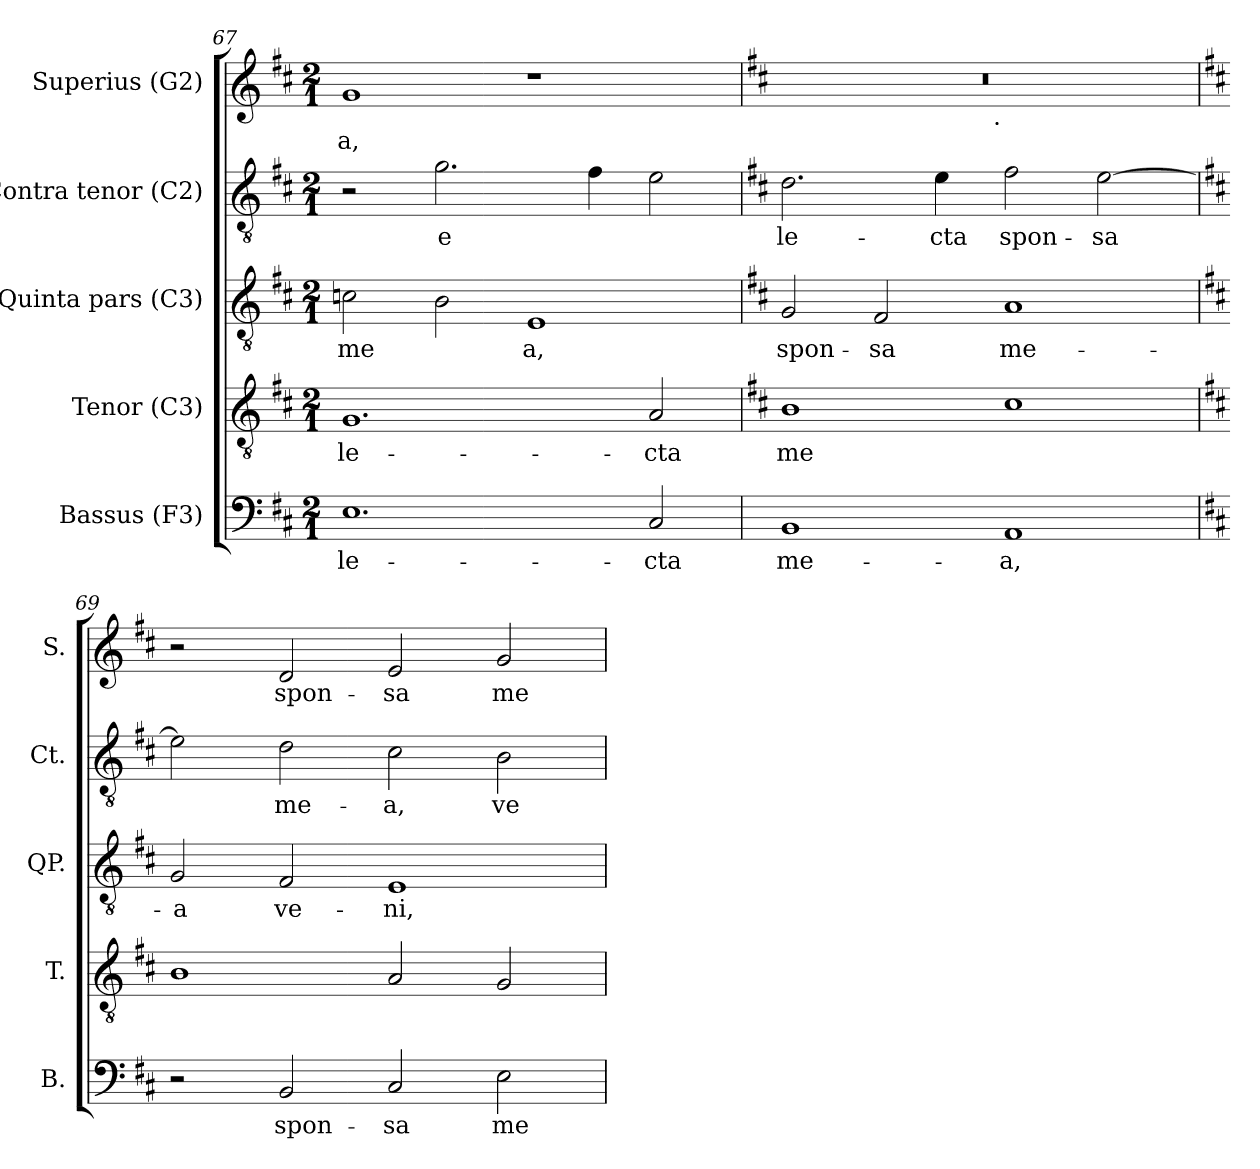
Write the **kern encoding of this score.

**kern	**text	**kern	**text	**kern	**text	**kern	**text	**kern	**text
*part5	*part5	*part4	*part4	*part3	*part3	*part2	*part2	*part1	*part1
*staff5	*staff5	*staff4	*staff4	*staff3	*staff3	*staff2	*staff2	*staff1	*staff1
*I"Bassus (F3)	*	*I"Tenor (C3)	*	*I"Quinta pars (C3)	*	*I"Contra tenor (C2)	*	*I"Superius (G2)	*
*I'B.	*	*I'T.	*	*I'QP.	*	*I'Ct.	*	*I'S.	*
*clefF4	*	*clefGv2	*	*clefGv2	*	*clefGv2	*	*clefG2	*
*k[f#c#]	*	*k[f#c#]	*	*k[f#c#]	*	*k[f#c#]	*	*k[f#c#]	*
*D:	*	*D:	*	*D:	*	*D:	*	*D:	*
*M2/1	*	*M2/1	*	*M2/1	*	*M2/1	*	*M2/1	*
=67	=67	=67	=67	=67	=67	=67	=67	=67	=67
!	!LO:LY:b:rj	!	!LO:LY:b	!	!LO:LY:b	!	!	!	!LO:LY:b:cj
1.E	-le-	1.G	-le-	2c\	me-	2r	.	1g	-a,
!	!	!	!	!	!LO:LY:b	!	!LO:LY:b:cj	!	!
.	.	.	.	2B\	--	2.g\	e-	.	.
!	!	!	!	!	!LO:LY:b	!	!	!	!
.	.	.	.	1E	-a,	.	.	1r	.
!	!	!	!	!	!	!	!LO:LY:b:cj	!	!
.	.	.	.	.	.	4f#\	--	.	.
!	!LO:LY:b:rj	!	!LO:LY:b	!	!	!	!LO:LY:b:cj	!	!
2C#/	-cta	2A/	-cta	.	.	2e\	--	.	.
=68	=68	=68	=68	=68	=68	=68	=68	=68	=68
*k[]	*	*	*	*	*	*	*	*	*
*C:	*	*	*	*	*	*	*	*	*
!	!LO:LY:b:rj	!	!LO:LY:b	!	!LO:LY:b	!	!LO:LY:b:cj	!	!
*	*	*	*	*	*	*	*	*^	*
1BB	me-	1B	me-	2G/	spon-	2.d\	-le-	0r	2ryy	.
!	!	!	!	!	!LO:LY:b	!	!	!	!	!
.	.	.	.	2F#/	-sa	.	.	.	4ryy	.
!	!	!	!	!	!	!	!LO:LY:b:cj	!	!	!
.	.	.	.	.	.	4e\	-cta	.	8...ryy	.
!	!	!	!	!	!	!	!	!	!LO:TX:b:t=.	!
.	.	.	.	.	.	.	.	.	1ryy	.
!	!LO:LY:b:rj	!	!LO:LY:b	!	!LO:LY:b	!	!LO:LY:b:cj	!	!	!
1AA	-a,	1c#	--	1A	me-	2f#\	spon-	.	.	.
!	!	!	!	!	!	!	!LO:LY:b:cj	!	!	!
.	.	.	.	.	.	[<2e\	-sa	.	.	.
.	.	.	.	.	.	.	.	.	64ryy	.
*	*	*	*	*	*	*	*	*v	*v	*
!!LO:PB:g=z
=69	=69	=69	=69	=69	=69	=69	=69	=69	=69
*k[f#c#]	*	*	*	*	*	*	*	*	*
*D:	*	*	*	*	*	*	*	*	*
*	*	*	*	*	*	*	*	*^	*
!	!	!	!LO:LY:b	!	!LO:LY:b	!	!LO:LY:b:cj	!	!	!
*	*	*	*	*	*	*	*	*v	*v	*
2r	.	1B	--	2G/	-a	2e\]	.	2r	.
!	!LO:LY:b:rj	!	!	!	!LO:LY:b	!	!LO:LY:b:cj	!	!LO:LY:b:cj
2BB/	spon-	.	.	2F#/	ve-	2d\	me-	2d/	spon-
!	!LO:LY:b:rj	!	!LO:LY:b	!	!LO:LY:b	!	!LO:LY:b:cj	!	!LO:LY:b:cj
2C#/	-sa	2A/	--	1E	-ni,	2c#\	-a,	2e/	-sa
!	!LO:LY:b:rj	!	!LO:LY:b	!	!	!	!LO:LY:b:cj	!	!LO:LY:b:cj
2E\	me-	2G/	--	.	.	2B\	ve-	2g/	me-
=	=	=	=	=	=	=	=	=	=
*-	*-	*-	*-	*-	*-	*-	*-	*-	*-
